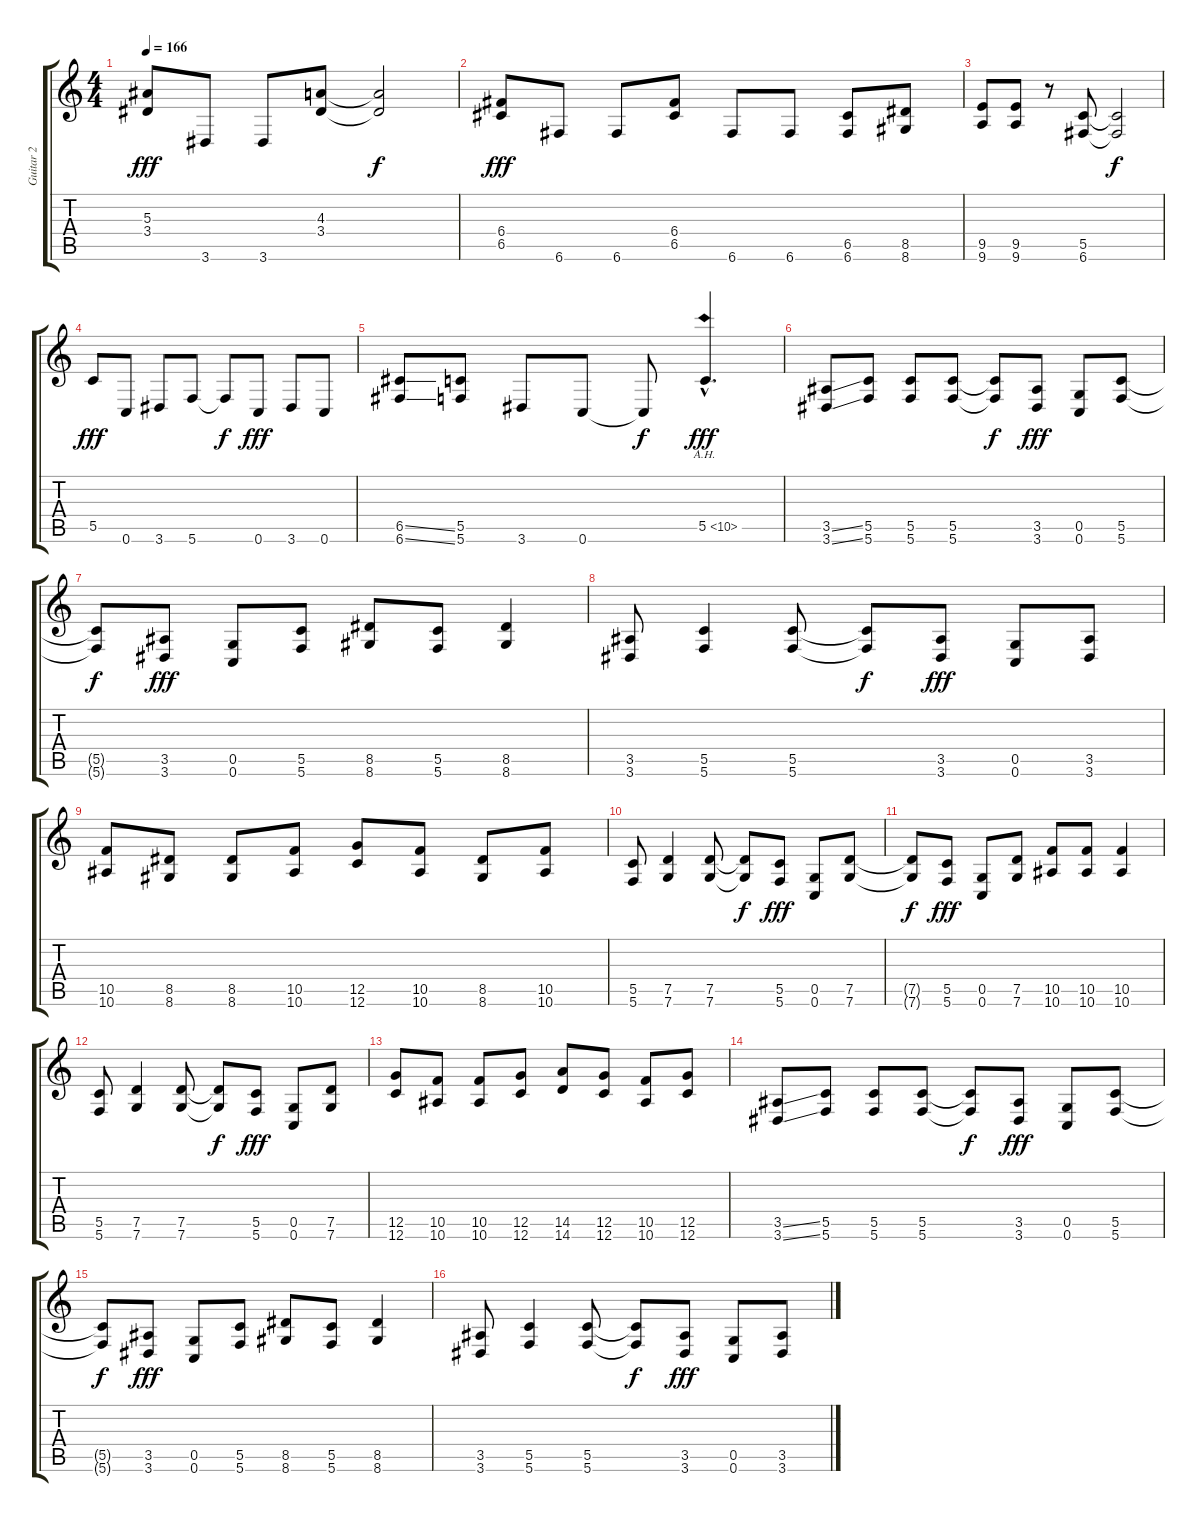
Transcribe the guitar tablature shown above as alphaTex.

\track ("Guitar 2" "Guitar 2") {instrument distortionguitar}
\staff {score tabs}
\tuning (D4 A3 F3 C3 G2 C2) {hide}
\ts (4 4)
\tempo 166
\clef g2
\ks c
(5.3 3.4).8{dy fff} 3.6.8 3.6.8 (4.3 3.4).8 (4.3{t} 3.4{t}).2{dy f} |
(6.4 6.5).8{dy fff} 6.6.8 6.6.8 (6.4 6.5).8 6.6.8 6.6.8 (6.5 6.6).8 (8.5 8.6).8 |
(9.5 9.6).8 (9.5 9.6).8 r.8 (5.5 6.6).8 (5.5{t} 6.6{t}).2{dy f} |
5.5.8{dy fff} 0.6.8 3.6.8 5.6.8 5.6{t}.8{dy f} 0.6.8{dy fff} 3.6.8 0.6.8 |
(6.5{ss} 6.6{ss}).8 (5.5 5.6).8 3.6.8 0.6.8 0.6{t}.8{dy f} 5.5{ah 5 hac}.4{d dy fff} |
(3.5{ss} 3.6{ss}).8 (5.5 5.6).8 (5.5 5.6).8 (5.5 5.6).8 (5.5{t} 5.6{t}).8{dy f} (3.5 3.6).8{dy fff} (0.5 0.6).8 (5.5 5.6).8 |
(5.5{t} 5.6{t}).8{dy f} (3.5 3.6).8{dy fff} (0.5 0.6).8 (5.5 5.6).8 (8.5 8.6).8 (5.5 5.6).8 (8.5 8.6).4 |
(3.5 3.6).8 (5.5 5.6).4 (5.5 5.6).8 (5.5{t} 5.6{t}).8{dy f} (3.5 3.6).8{dy fff} (0.5 0.6).8 (3.5 3.6).8 |
(10.5 10.6).8 (8.5 8.6).8 (8.5 8.6).8 (10.5 10.6).8 (12.5 12.6).8 (10.5 10.6).8 (8.5 8.6).8 (10.5 10.6).8 |
(5.5 5.6).8 (7.5 7.6).4 (7.5 7.6).8 (7.5{t} 7.6{t}).8{dy f} (5.5 5.6).8{dy fff} (0.5 0.6).8 (7.5 7.6).8 |
(7.5{t} 7.6{t}).8{dy f} (5.5 5.6).8{dy fff} (0.5 0.6).8 (7.5 7.6).8 (10.5 10.6).8 (10.5 10.6).8 (10.5 10.6).4 |
(5.5 5.6).8 (7.5 7.6).4 (7.5 7.6).8 (7.5{t} 7.6{t}).8{dy f} (5.5 5.6).8{dy fff} (0.5 0.6).8 (7.5 7.6).8 |
(12.5 12.6).8 (10.5 10.6).8 (10.5 10.6).8 (12.5 12.6).8 (14.5 14.6).8 (12.5 12.6).8 (10.5 10.6).8 (12.5 12.6).8 |
(3.5{ss} 3.6{ss}).8 (5.5 5.6).8 (5.5 5.6).8 (5.5 5.6).8 (5.5{t} 5.6{t}).8{dy f} (3.5 3.6).8{dy fff} (0.5 0.6).8 (5.5 5.6).8 |
(5.5{t} 5.6{t}).8{dy f} (3.5 3.6).8{dy fff} (0.5 0.6).8 (5.5 5.6).8 (8.5 8.6).8 (5.5 5.6).8 (8.5 8.6).4 |
(3.5 3.6).8 (5.5 5.6).4 (5.5 5.6).8 (5.5{t} 5.6{t}).8{dy f} (3.5 3.6).8{dy fff} (0.5 0.6).8 (3.5 3.6).8
